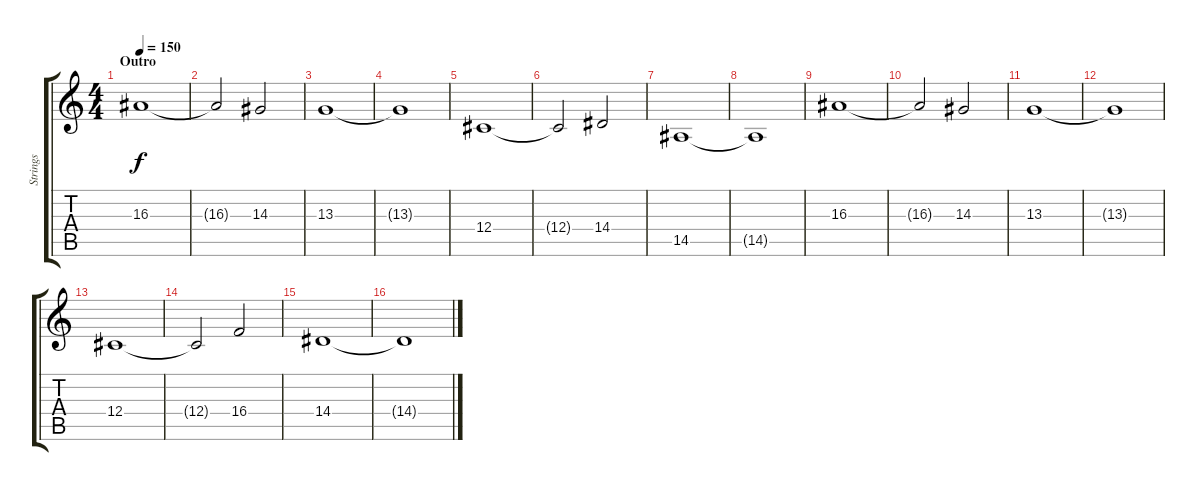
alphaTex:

\track ("Strings" "Strings") {instrument stringensemble1}
\staff {score tabs}
\tuning (Eb4 Bb3 Gb3 Db3 Ab2 Eb2) {hide}
\ts (4 4)
\section ("" "Outro")
\tempo 150
\clef g2
\ks c
16.3.1{dy f volume 8} |
16.3{t}.2 14.3.2 |
13.3.1 |
13.3{t}.1 |
12.4.1 |
12.4{t}.2 14.4.2 |
14.5.1 |
14.5{t}.1 |
16.3.1 |
16.3{t}.2 14.3.2 |
13.3.1 |
13.3{t}.1 |
12.4.1 |
12.4{t}.2 16.4.2 |
14.4.1 |
14.4{t}.1
